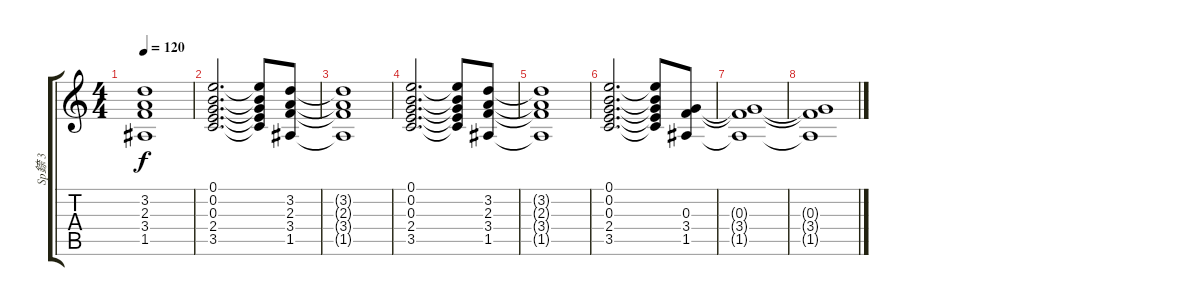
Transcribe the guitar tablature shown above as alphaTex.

\track ("Sp錼 3" "Sp錼 3") {instrument overdrivenguitar}
\staff {score tabs}
\tuning (E4 B3 G3 D3 A2 E2) {hide}
\ts (4 4)
\tempo 120
\clef g2
\ks c
(3.2{t} 2.3{t} 3.4{t} 1.5{t}).1{dy f} |
(0.1 0.2 0.3 2.4 3.5).2{d volume 9} (0.1{t} 0.2{t} 0.3{t} 2.4{t} 3.5{t}).8 (3.2 2.3 3.4 1.5).8 |
(3.2{t} 2.3{t} 3.4{t} 1.5{t}).1 |
(0.1 0.2 0.3 2.4 3.5).2{d volume 9} (0.1{t} 0.2{t} 0.3{t} 2.4{t} 3.5{t}).8 (3.2 2.3 3.4 1.5).8 |
(3.2{t} 2.3{t} 3.4{t} 1.5{t}).1 |
(0.1 0.2 0.3 2.4 3.5).2{d volume 9} (0.1{t} 0.2{t} 0.3{t} 2.4{t} 3.5{t}).8 (0.3 3.4 1.5).8 |
(0.3{t} 3.4{t} 1.5{t}).1 |
(0.3{t} 3.4{t} 1.5{t}).1
